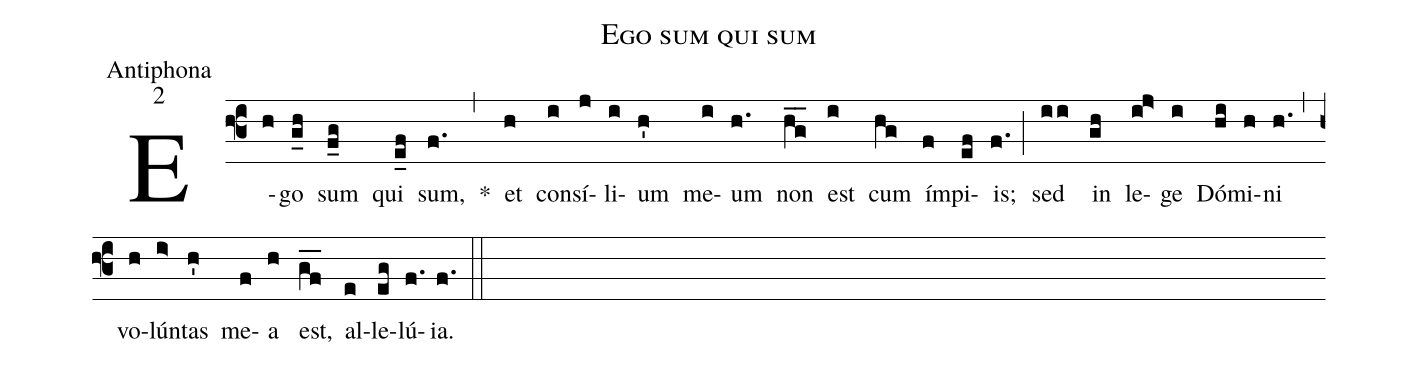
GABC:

name:Ego sum qui sum;
office-part:Antiphona;
mode:2;
%%
(f3)E(h)go(g_h) sum(f_g) qui(e_f) sum,(f.) *(,) et(h) con(i)sí(j)li(i)um(h') me(i)um(h.) non(hg__) est(i) cum(hg) ím(f)pi(ef)is;(f.) (;) sed(ii) in(gh) le(ij>)ge(i) Dó(hi)mi(h)ni(h.) (,) vo(h)lún(i>)tas(h') me(f)a(h) est,(gf__) al(e)le(eg)lú(f.)ia.(f.) (::)
